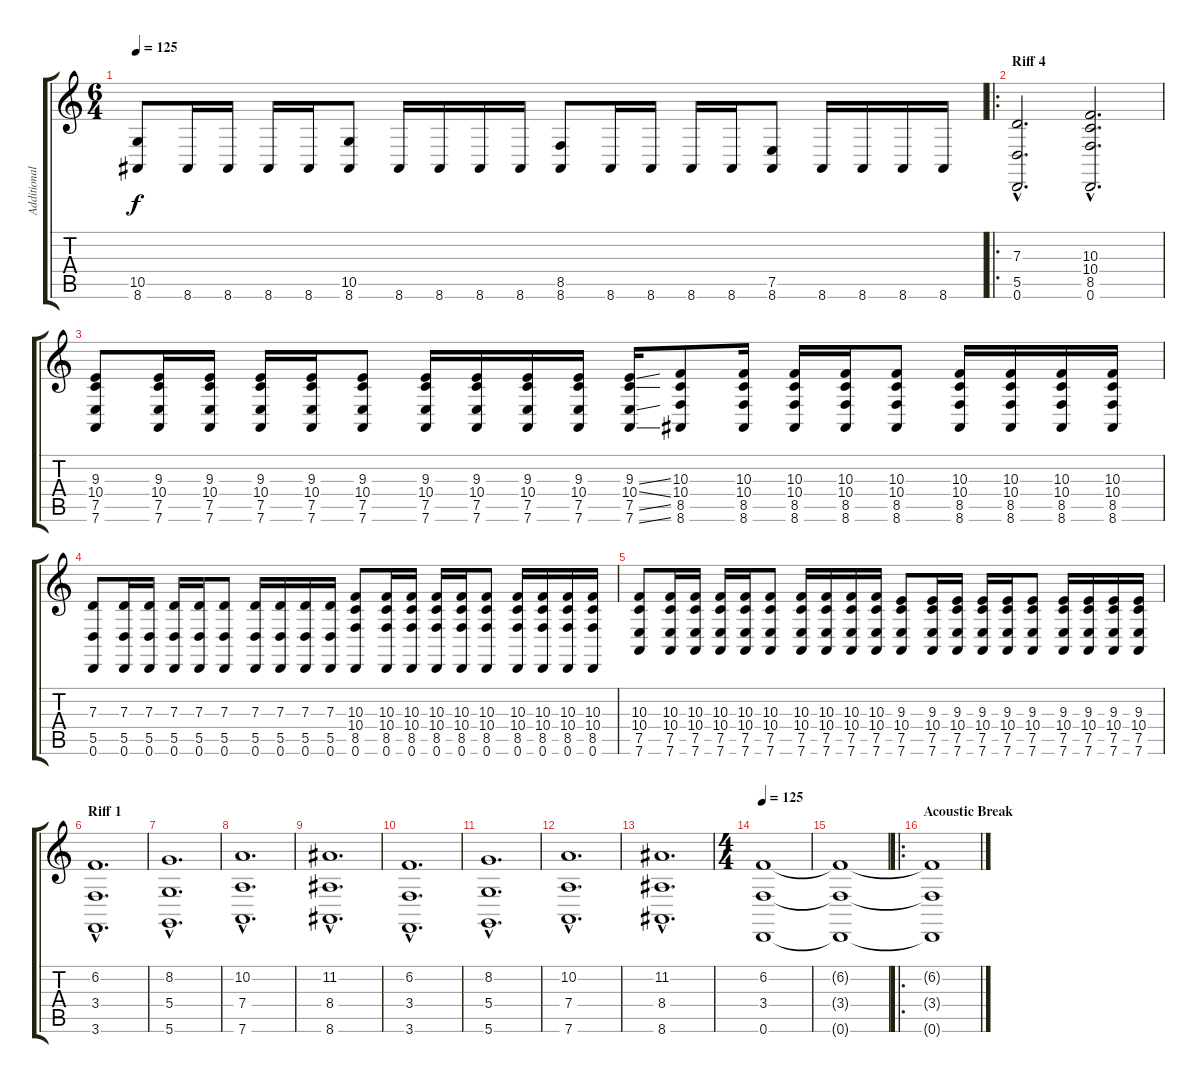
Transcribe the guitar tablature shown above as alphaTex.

\track ("Additional" "Additional") {instrument synthstrings1}
\staff {score tabs}
\tuning (E4 B3 G3 D3 A2 D2) {hide}
\ts (6 4)
\tempo 125
\clef g2
\ks c
(10.5 8.6).8{dy f} 8.6.16 8.6.16 8.6.16 8.6.16 (10.5 8.6).8 8.6.16 8.6.16 8.6.16 8.6.16 (8.5 8.6).8 8.6.16 8.6.16 8.6.16 8.6.16 (7.5 8.6).8 8.6.16 8.6.16 8.6.16 8.6.16 |
\ro
\section ("" "Riff 4")
(7.3{hac} 5.5{hac} 0.6{hac}).2{d} (10.3{hac} 10.4{hac} 8.5{hac} 0.6{hac}).2{d} |
(9.3 10.4 7.5 7.6).8 (9.3 10.4 7.5 7.6).16 (9.3 10.4 7.5 7.6).16 (9.3 10.4 7.5 7.6).16 (9.3 10.4 7.5 7.6).16 (9.3 10.4 7.5 7.6).8 (9.3 10.4 7.5 7.6).16 (9.3 10.4 7.5 7.6).16 (9.3 10.4 7.5 7.6).16 (9.3 10.4 7.5 7.6).16 (9.3{ss} 10.4{ss} 7.5{ss} 7.6{ss}).16 (10.3 10.4 8.5 8.6).8 (10.3 10.4 8.5 8.6).16 (10.3 10.4 8.5 8.6).16 (10.3 10.4 8.5 8.6).16 (10.3 10.4 8.5 8.6).8 (10.3 10.4 8.5 8.6).16 (10.3 10.4 8.5 8.6).16 (10.3 10.4 8.5 8.6).16 (10.3 10.4 8.5 8.6).16 |
(7.3 5.5 0.6).8 (7.3 5.5 0.6).16 (7.3 5.5 0.6).16 (7.3 5.5 0.6).16 (7.3 5.5 0.6).16 (7.3 5.5 0.6).8 (7.3 5.5 0.6).16 (7.3 5.5 0.6).16 (7.3 5.5 0.6).16 (7.3 5.5 0.6).16 (10.3 10.4 8.5 0.6).8 (10.3 10.4 8.5 0.6).16 (10.3 10.4 8.5 0.6).16 (10.3 10.4 8.5 0.6).16 (10.3 10.4 8.5 0.6).16 (10.3 10.4 8.5 0.6).8 (10.3 10.4 8.5 0.6).16 (10.3 10.4 8.5 0.6).16 (10.3 10.4 8.5 0.6).16 (10.3 10.4 8.5 0.6).16 |
(10.3 10.4 7.5 7.6).8 (10.3 10.4 7.5 7.6).16 (10.3 10.4 7.5 7.6).16 (10.3 10.4 7.5 7.6).16 (10.3 10.4 7.5 7.6).16 (10.3 10.4 7.5 7.6).8 (10.3 10.4 7.5 7.6).16 (10.3 10.4 7.5 7.6).16 (10.3 10.4 7.5 7.6).16 (10.3 10.4 7.5 7.6).16 (9.3 10.4 7.5 7.6).8 (9.3 10.4 7.5 7.6).16 (9.3 10.4 7.5 7.6).16 (9.3 10.4 7.5 7.6).16 (9.3 10.4 7.5 7.6).16 (9.3 10.4 7.5 7.6).8 (9.3 10.4 7.5 7.6).16 (9.3 10.4 7.5 7.6).16 (9.3 10.4 7.5 7.6).16 (9.3 10.4 7.5 7.6).16 |
\section ("" "Riff 1")
(6.2{hac} 3.4{hac} 3.6{hac}).1{d instrument stringensemble1} |
(8.2{hac} 5.4{hac} 5.6{hac}).1{d} |
(10.2{hac} 7.4{hac} 7.6{hac}).1{d} |
(11.2{hac} 8.4{hac} 8.6{hac}).1{d} |
(6.2{hac} 3.4{hac} 3.6{hac}).1{d} |
(8.2{hac} 5.4{hac} 5.6{hac}).1{d} |
(10.2{hac} 7.4{hac} 7.6{hac}).1{d} |
(11.2{hac} 8.4{hac} 8.6{hac}).1{d} |
\ts (4 4)
\tempo 125
(6.2 3.4 0.6).1 |
(6.2{t} 3.4{t} 0.6{t}).1{volume 0} |
\ro
\section ("" "Acoustic Break")
(6.2{t} 3.4{t} 0.6{t}).1
